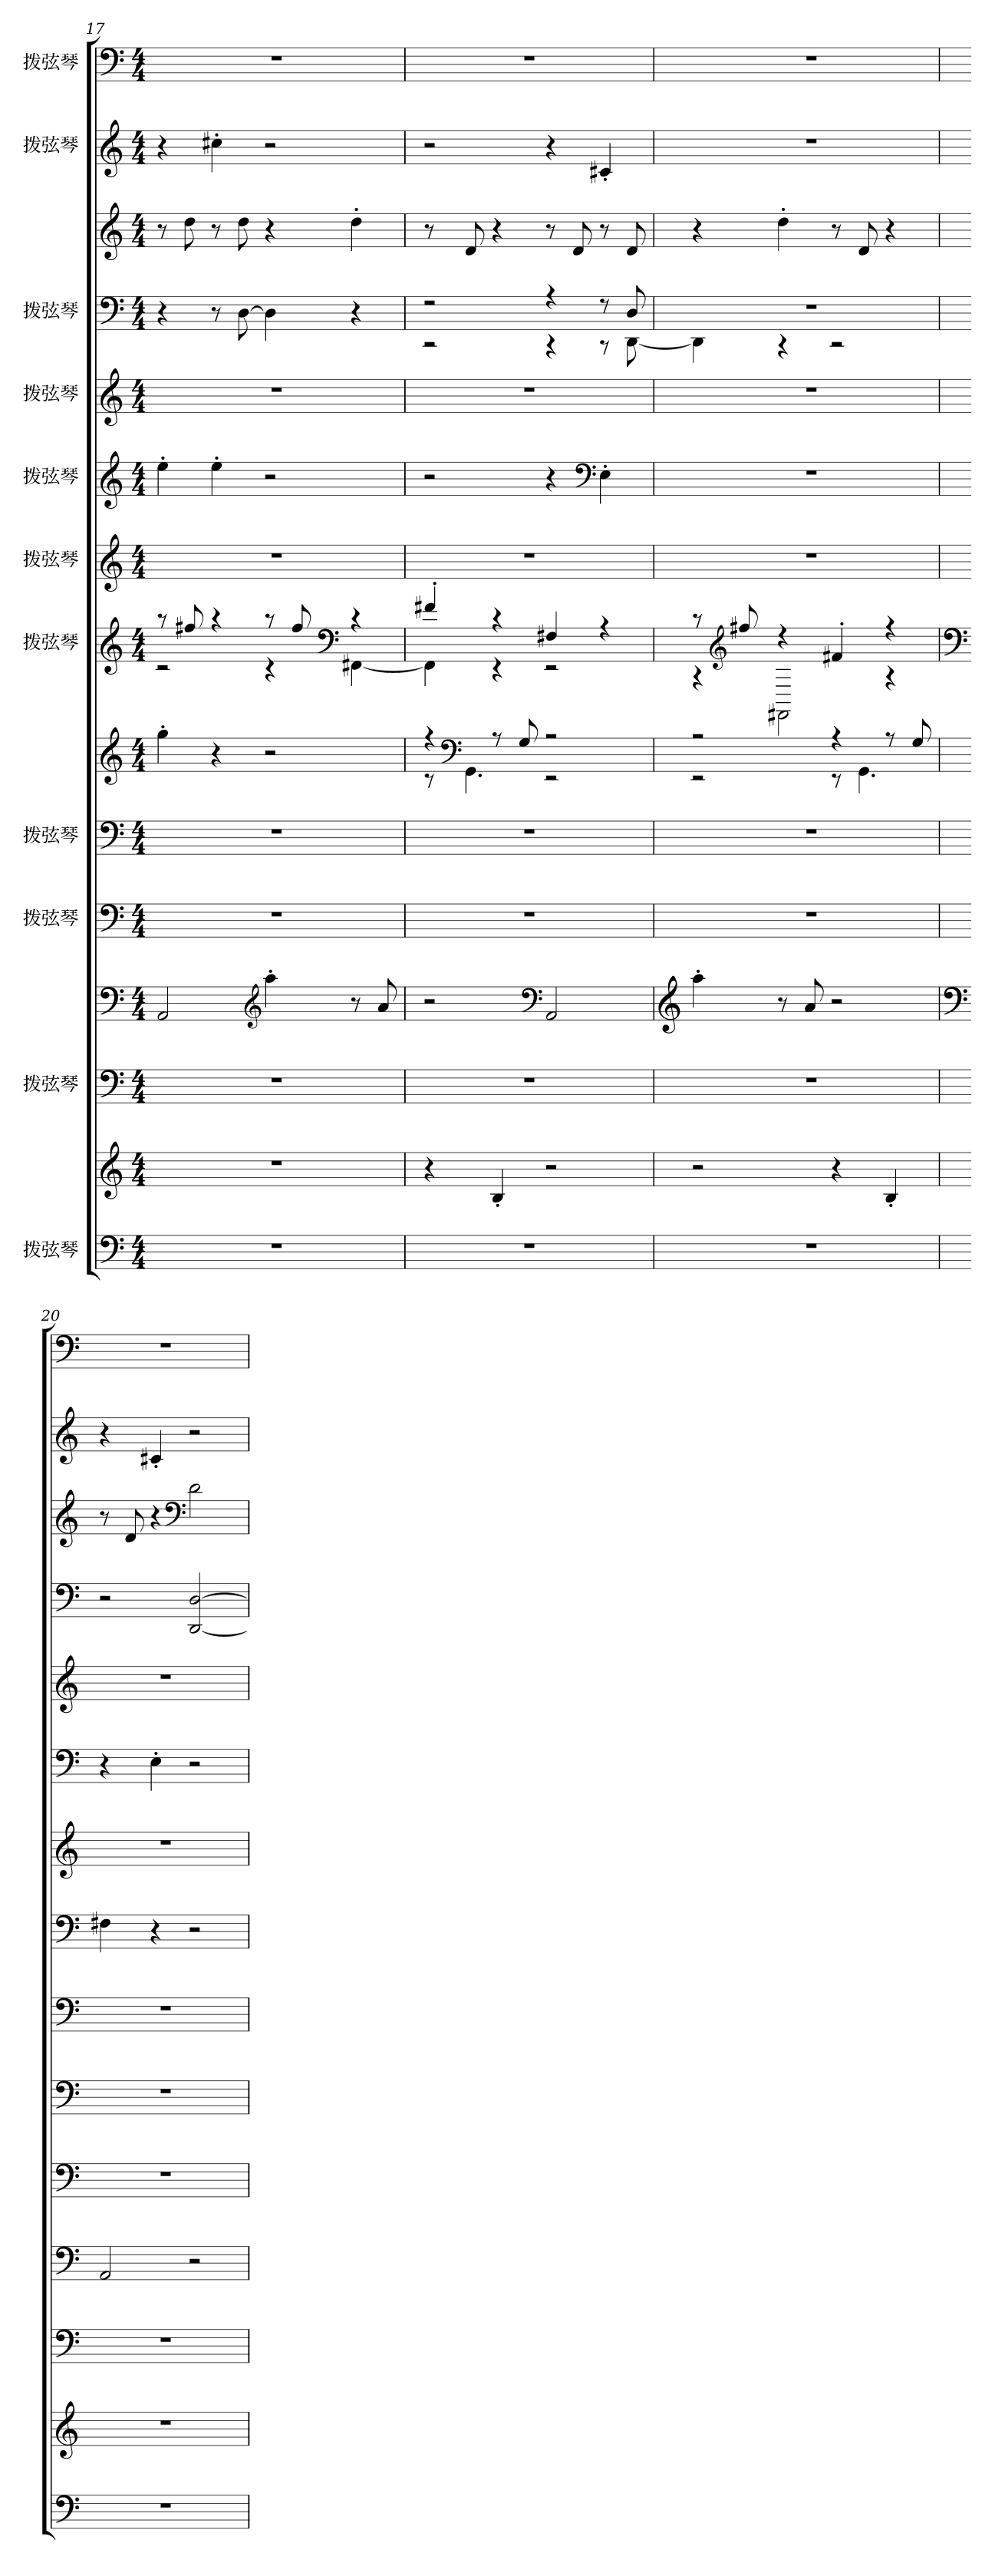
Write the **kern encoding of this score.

**kern	**kern	**kern	**kern	**kern	**kern	**kern	**kern	**kern	**kern	**kern	**kern	**kern	**kern	**kern
*part11	*part11	*part10	*part10	*part9	*part8	*part8	*part7	*part6	*part5	*part4	*part3	*part3	*part2	*part1
*staff15	*staff14	*staff13	*staff12	*staff11	*staff10	*staff9	*staff8	*staff7	*staff6	*staff5	*staff4	*staff3	*staff2	*staff1
*I"拨弦琴	*	*I"拨弦琴	*	*I"拨弦琴	*I"拨弦琴	*	*I"拨弦琴	*I"拨弦琴	*I"拨弦琴	*I"拨弦琴	*I"拨弦琴	*	*I"拨弦琴	*I"拨弦琴
*clefF4	*clefG2	*clefF4	*clefF4	*clefF4	*clefF4	*clefG2	*clefG2	*clefG2	*clefG2	*clefG2	*clefF4	*clefG2	*clefG2	*clefF4
*k[]	*k[]	*k[]	*k[]	*k[]	*k[]	*k[]	*k[]	*k[]	*k[]	*k[]	*k[]	*k[]	*k[]	*k[]
*M4/4	*M4/4	*M4/4	*M4/4	*M4/4	*M4/4	*M4/4	*M4/4	*M4/4	*M4/4	*M4/4	*M4/4	*M4/4	*M4/4	*M4/4
=17	=17	=17	=17	=17	=17	=17	=17	=17	=17	=17	=17	=17	=17	=17
*	*	*	*	*	*	*	*^	*	*	*	*	*	*	*
1r	1r	1r	2AA/	1r	1r	4gg'\	8r	2r	1r	4ee'\	1r	4r	8r	4r	1r
.	.	.	.	.	.	.	8ff#X/	.	.	.	.	.	8dd\	.	.
.	.	.	.	.	.	4r	4r	.	.	4ee'\	.	8r	8r	4cc#X'\	.
.	.	.	.	.	.	.	.	.	.	.	.	[8D\	8dd\	.	.
*	*	*	*clefG2	*	*	*	*	*	*	*	*	*	*	*	*
.	.	.	4aa'\	.	.	2r	8r	4r	.	2r	.	4D\]	4r	2r	.
.	.	.	.	.	.	.	8ff#/	.	.	.	.	.	.	.	.
*	*	*	*	*	*	*	*clefF4	*	*	*	*	*	*	*	*
.	.	.	8r	.	.	.	4r	[4FF#X\	.	.	.	4r	4dd'\	.	.
.	.	.	8a/	.	.	.	.	.	.	.	.	.	.	.	.
!!LO:PB:g=z
=18	=18	=18	=18	=18	=18	=18	=18	=18	=18	=18	=18	=18	=18	=18	=18
*	*	*	*	*	*	*^	*	*	*	*	*	*^	*	*	*
1r	4r	1r	2r	1r	1r	4r	8r	4f#X'/	4FF#\]	1r	2r	1r	2r	2r	8r	2r	1r
*	*	*	*	*	*	*clefF4	*	*	*	*	*	*	*	*	*	*	*
.	.	.	.	.	.	.	4.GG\	.	.	.	.	.	.	.	8d/	.	.
.	4B'/	.	.	.	.	8r	.	4r	4r	.	.	.	.	.	4r	.	.
.	.	.	.	.	.	8G/	.	.	.	.	.	.	.	.	.	.	.
*	*	*	*clefF4	*	*	*	*	*	*	*	*	*	*	*	*	*	*
.	2r	.	2AA/	.	.	2r	2r	4F#X/	2r	.	4r	.	4r	4r	8r	4r	.
.	.	.	.	.	.	.	.	.	.	.	.	.	.	.	8d/	.	.
*	*	*	*	*	*	*	*	*	*	*	*clefF4	*	*	*	*	*	*
.	.	.	.	.	.	.	.	4r	.	.	4E'\	.	8r	8r	8r	4c#X'/	.
.	.	.	.	.	.	.	.	.	.	.	.	.	8D/	[8DD\	8d/	.	.
=19	=19	=19	=19	=19	=19	=19	=19	=19	=19	=19	=19	=19	=19	=19	=19	=19	=19
*	*	*	*clefG2	*	*	*	*	*	*	*	*	*	*	*	*	*	*
1r	2r	1r	4aa'\	1r	1r	2r	2r	8r	4r	1r	1r	1r	1r	4DD\]	4r	1r	1r
*	*	*	*	*	*	*	*	*clefG2	*	*	*	*	*	*	*	*	*
.	.	.	.	.	.	.	.	8ff#X/	.	.	.	.	.	.	.	.	.
.	.	.	8r	.	.	.	.	4r	2FF#X\	.	.	.	.	4r	4dd'\	.	.
.	.	.	8a/	.	.	.	.	.	.	.	.	.	.	.	.	.	.
.	4r	.	2r	.	.	4r	8r	4f#X'/	.	.	.	.	.	2r	8r	.	.
.	.	.	.	.	.	.	4.GG\	.	.	.	.	.	.	.	8d/	.	.
.	4B'/	.	.	.	.	8r	.	4r	4r	.	.	.	.	.	4r	.	.
.	.	.	.	.	.	8G/	.	.	.	.	.	.	.	.	.	.	.
*	*	*	*	*	*	*v	*v	*	*	*	*	*	*v	*v	*	*	*
*	*	*	*	*	*	*	*v	*v	*	*	*	*	*	*	*
=20	=20	=20	=20	=20	=20	=20	=20	=20	=20	=20	=20	=20	=20	=20
*	*	*	*clefF4	*	*	*	*clefF4	*	*	*	*	*	*	*
1r	1r	1r	2AA/	1r	1r	1r	4F#X\	1r	4r	1r	2r	8r	4r	1r
.	.	.	.	.	.	.	.	.	.	.	.	8d/	.	.
.	.	.	.	.	.	.	4r	.	4E'\	.	.	4r	4c#X'/	.
*	*	*	*	*	*	*	*	*	*	*	*	*clefF4	*	*
.	.	.	2r	.	.	.	2r	.	2r	.	[2DD/ [2D/	2d\	2r	.
=	=	=	=	=	=	=	=	=	=	=	=	=	=	=
*-	*-	*-	*-	*-	*-	*-	*-	*-	*-	*-	*-	*-	*-	*-
